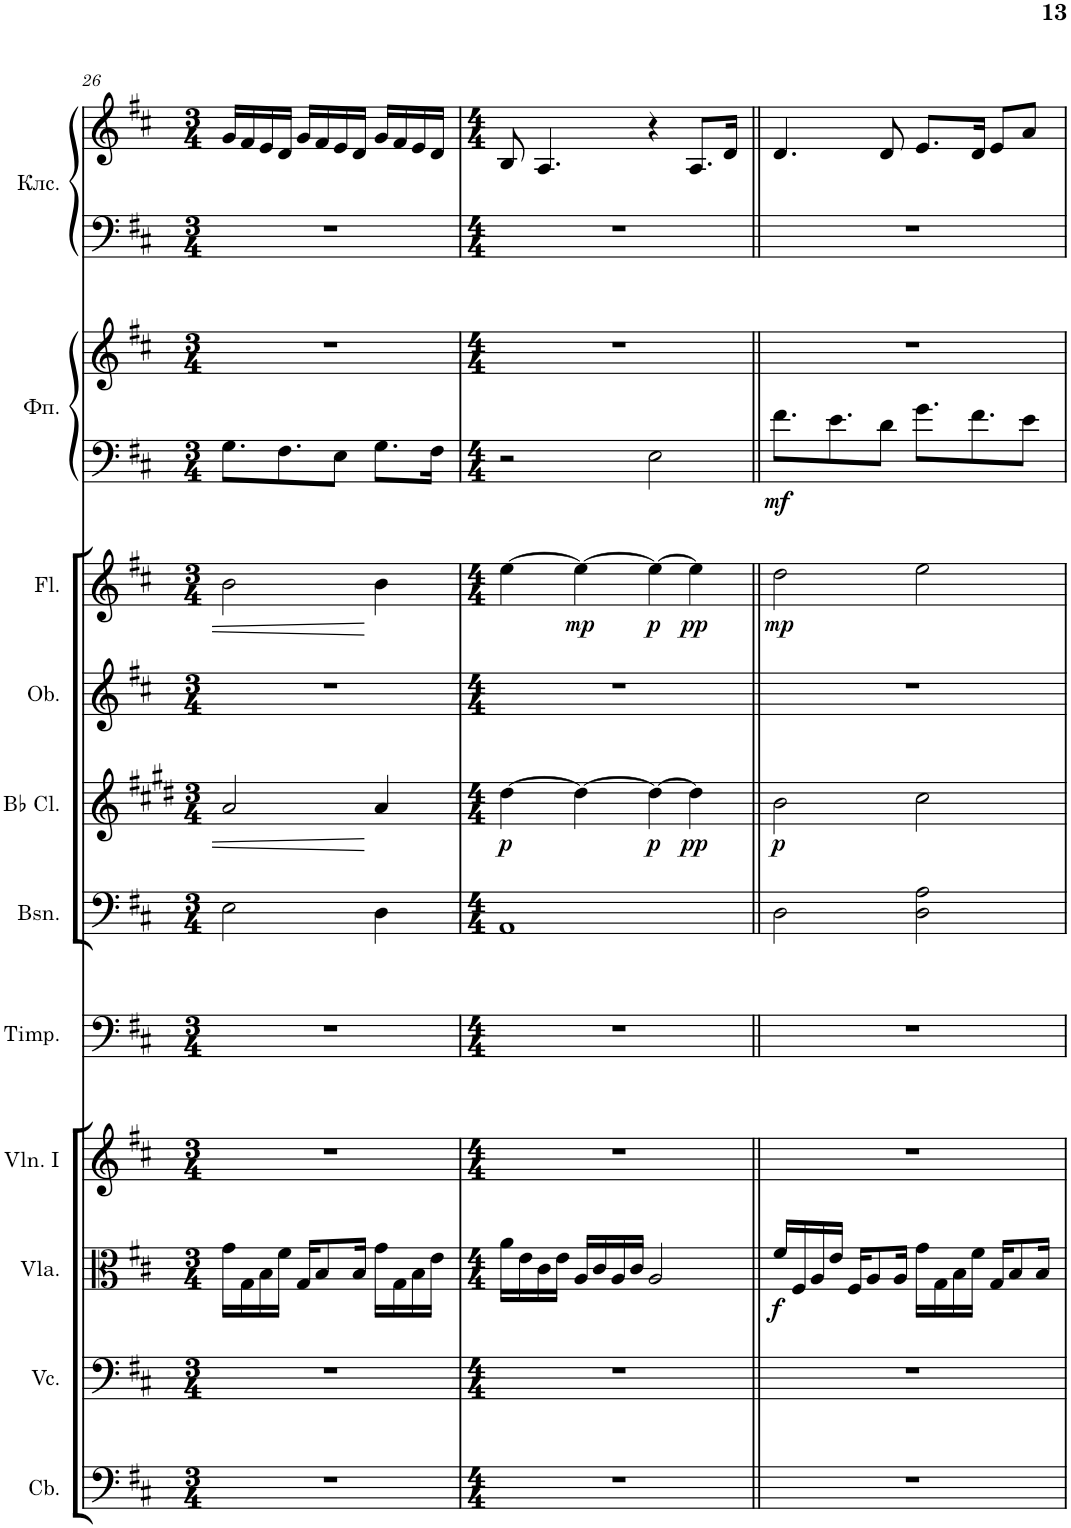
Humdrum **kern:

**kern	**kern	**kern	**dynam	**kern	**kern	**kern	**kern	**dynam	**kern	**kern	**dynam	**kern	**kern	**dynam	**kern	**kern
*part11	*part10	*part9	*part9	*part8	*part7	*part6	*part5	*part5	*part4	*part3	*part3	*part2	*part2	*part2	*part1	*part1
*staff13	*staff12	*staff11	*staff11	*staff10	*staff9	*staff8	*staff7	*staff7	*staff6	*staff5	*staff5	*staff4	*staff3	*staff3/4	*staff2	*staff1
*I"Contrabasses	*I"Violoncellos	*I"Violas	*	*I"Violins I	*I"Timpani	*I"Bassoons	*I"Clarinets in Bb	*	*I"Oboes	*I"Flutes	*	*I"Фортепиано	*	*	*I"Клавесин	*
*I'Cb.	*I'Vc.	*I'Vla.	*	*I'Vln. I	*I'Timp.	*I'Bsn.	*	*	*I'Ob.	*I'Fl.	*	*	*	*	*	*
!!LO:PB:g=z
*clefF4	*clefF4	*clefC3	*	*clefG2	*clefF4	*clefF4	*clefG2	*	*clefG2	*clefG2	*	*clefF4	*clefG2	*	*clefF4	*clefG2
*Trd7c12	*	*	*	*	*	*	*Trd1c2	*	*	*	*	*	*	*	*	*
*k[f#c#]	*k[f#c#]	*k[f#c#]	*	*k[f#c#]	*k[f#c#]	*k[f#c#]	*k[f#c#g#d#]	*	*k[f#c#]	*k[f#c#]	*	*k[f#c#]	*k[f#c#]	*	*k[f#c#]	*k[f#c#]
*M3/4	*M3/4	*M3/4	*	*M3/4	*M3/4	*M3/4	*M3/4	*	*M3/4	*M3/4	*	*M3/4	*M3/4	*	*M3/4	*M3/4
=26	=26	=26	=26	=26	=26	=26	=26	=26	=26	=26	=26	=26	=26	=26	=26	=26
2.r	2.r	16g\LL	.	2.r	2.r	2E\	2a/	.	2.r	2b\	.	8.G\L	2.r	.	2.r	16g/LL
.	.	16G\	.	.	.	.	.	.	.	.	.	.	.	.	.	16f#/
.	.	16B\	.	.	.	.	.	.	.	.	.	.	.	.	.	16e/
.	.	16f#\JJ	.	.	.	.	.	.	.	.	.	8.F#\	.	.	.	16d/JJ
.	.	16G/KL	.	.	.	.	.	.	.	.	.	.	.	.	.	16g/LL
.	.	8B/	.	.	.	.	.	.	.	.	.	.	.	.	.	16f#/
.	.	.	.	.	.	.	.	.	.	.	.	8E\J	.	.	.	16e/
.	.	16B/Jk	.	.	.	.	.	.	.	.	.	.	.	.	.	16d/JJ
.	.	16g\LL	.	.	.	4D\	4a/	.	.	4b\	.	8.G\L	.	.	.	16g/LL
.	.	16G\	.	.	.	.	.	.	.	.	.	.	.	.	.	16f#/
.	.	16B\	.	.	.	.	.	.	.	.	.	.	.	.	.	16e/
.	.	16e\JJ	.	.	.	.	.	.	.	.	.	16F#\Jk	.	.	.	16d/JJ
=27	=27	=27	=27	=27	=27	=27	=27	=27	=27	=27	=27	=27	=27	=27	=27	=27
*M4/4	*M4/4	*M4/4	*	*M4/4	*M4/4	*M4/4	*M4/4	*	*M4/4	*M4/4	*	*M4/4	*M4/4	*	*M4/4	*M4/4
!	!	!	!	!	!	!	!	!LO:DY:b	!	!	!	!	!	!	!	!
1r	1r	16a\LL	.	1r	1r	1AA	[4dd#\	p	1r	[4ee\	.	2r	1r	.	1r	8B/
.	.	16e\	.	.	.	.	.	.	.	.	.	.	.	.	.	.
.	.	16c#\	.	.	.	.	.	.	.	.	.	.	.	.	.	4.A/
.	.	16e\JJ	.	.	.	.	.	.	.	.	.	.	.	.	.	.
!	!	!	!	!	!	!	!	!	!	!	!LO:DY:b	!	!	!	!	!
.	.	16A/LL	.	.	.	.	4dd#\_	.	.	4ee\_	mp	.	.	.	.	.
.	.	16c#/	.	.	.	.	.	.	.	.	.	.	.	.	.	.
.	.	16A/	.	.	.	.	.	.	.	.	.	.	.	.	.	.
.	.	16c#/JJ	.	.	.	.	.	.	.	.	.	.	.	.	.	.
!	!	!	!	!	!	!	!	!LO:DY:b	!	!	!LO:DY:b	!	!	!	!	!
.	.	2A/	.	.	.	.	4dd#\_	p	.	4ee\_	p	2E\	.	.	.	4r
!	!	!	!	!	!	!	!	!LO:DY:b	!	!	!LO:DY:b	!	!	!	!	!
.	.	.	.	.	.	.	4dd#\]	pp	.	4ee\]	pp	.	.	.	.	8.A/L
.	.	.	.	.	.	.	.	.	.	.	.	.	.	.	.	16d/Jk
=28||	=28||	=28||	=28||	=28||	=28||	=28||	=28||	=28||	=28||	=28||	=28||	=28||	=28||	=28||	=28||	=28||
!	!	!	!LO:DY:b	!	!	!	!	!LO:DY:b	!	!	!LO:DY:b	!	!	!LO:DY:b=2	!	!
1r	1r	16f#/LL	f	1r	1r	2D\	2b\	p	1r	2dd\	mp	8.f#\L	1r	mf	1r	4.d/
.	.	16F#/	.	.	.	.	.	.	.	.	.	.	.	.	.	.
.	.	16A/	.	.	.	.	.	.	.	.	.	.	.	.	.	.
.	.	16e/JJ	.	.	.	.	.	.	.	.	.	8.e\	.	.	.	.
.	.	16F#/KL	.	.	.	.	.	.	.	.	.	.	.	.	.	.
.	.	8A/	.	.	.	.	.	.	.	.	.	.	.	.	.	.
.	.	.	.	.	.	.	.	.	.	.	.	8d\J	.	.	.	8d/
.	.	16A/Jk	.	.	.	.	.	.	.	.	.	.	.	.	.	.
.	.	16g\LL	.	.	.	2D\ 2A\	2cc#\	.	.	2ee\	.	8.g\L	.	.	.	8.e/L
.	.	16G\	.	.	.	.	.	.	.	.	.	.	.	.	.	.
.	.	16B\	.	.	.	.	.	.	.	.	.	.	.	.	.	.
.	.	16f#\JJ	.	.	.	.	.	.	.	.	.	8.f#\	.	.	.	16d/Jk
.	.	16G/KL	.	.	.	.	.	.	.	.	.	.	.	.	.	8e/L
.	.	8B/	.	.	.	.	.	.	.	.	.	.	.	.	.	.
.	.	.	.	.	.	.	.	.	.	.	.	8e\J	.	.	.	8a/J
.	.	16B/Jk	.	.	.	.	.	.	.	.	.	.	.	.	.	.
=	=	=	=	=	=	=	=	=	=	=	=	=	=	=	=	=
*-	*-	*-	*-	*-	*-	*-	*-	*-	*-	*-	*-	*-	*-	*-	*-	*-
